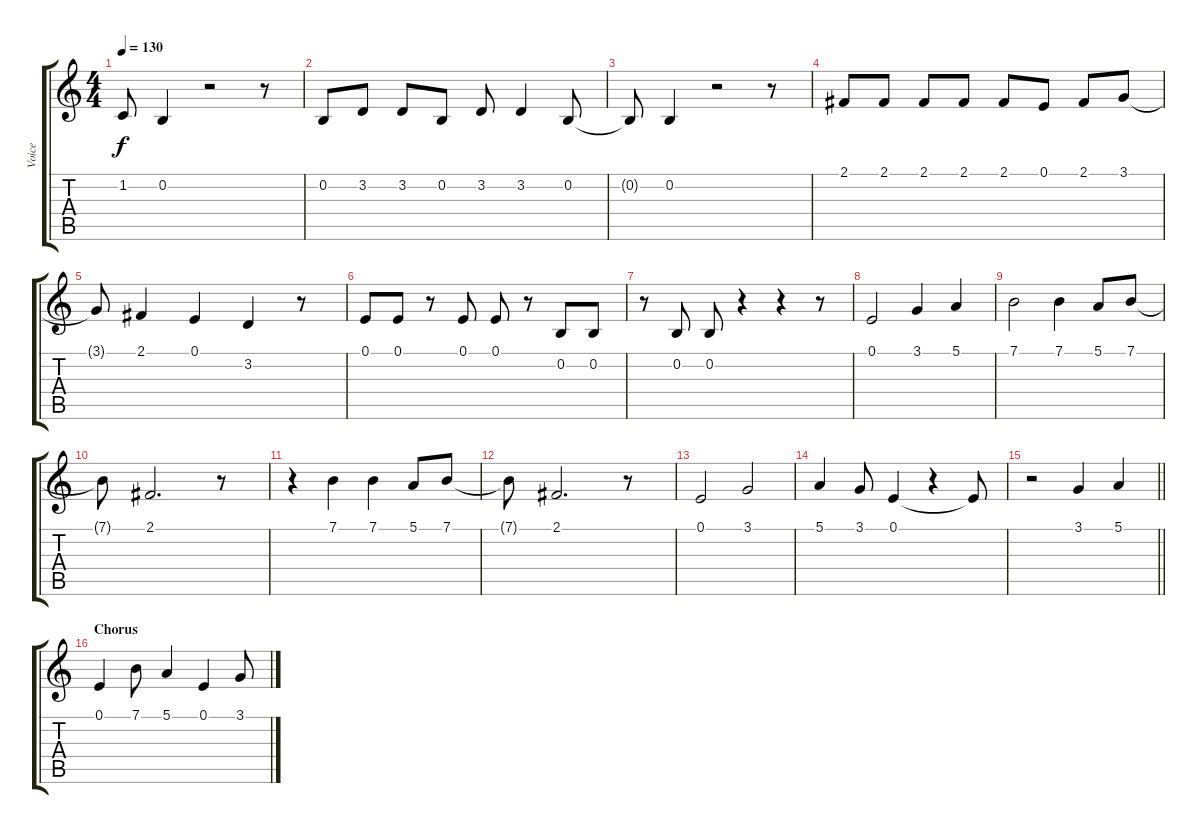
\track ("Voice" "Voice") {instrument lead2sawtooth}
\staff {score tabs}
\tuning (E4 B3 G3 D3 A2 E2) {hide}
\ts (4 4)
\tempo 130
\clef g2
\ks c
1.2{t}.8{dy f} 0.2.4 r.2 r.8 |
0.2.8 3.2.8 3.2.8 0.2.8 3.2.8 3.2.4 0.2.8 |
0.2{t}.8 0.2.4 r.2 r.8 |
2.1.8 2.1.8 2.1.8 2.1.8 2.1.8 0.1.8 2.1.8 3.1.8 |
3.1{t}.8 2.1.4 0.1.4 3.2.4 r.8 |
0.1.8 0.1.8 r.8 0.1.8 0.1.8 r.8 0.2.8 0.2.8 |
r.8 0.2.8 0.2.8 r.4 r.4 r.8 |
0.1.2 3.1.4 5.1.4 |
7.1.2 7.1.4 5.1.8 7.1.8 |
7.1{t}.8 2.1.2{d} r.8 |
r.4 7.1.4 7.1.4 5.1.8 7.1.8 |
7.1{t}.8 2.1.2{d} r.8 |
0.1.2 3.1.2 |
5.1.4 3.1.8 0.1.4 r.4 0.1{t}.8 |
\barLineRight lightlight
r.2 3.1.4 5.1.4 |
\section ("" "Chorus")
0.1.4 7.1.8 5.1.4 0.1.4 3.1.8
